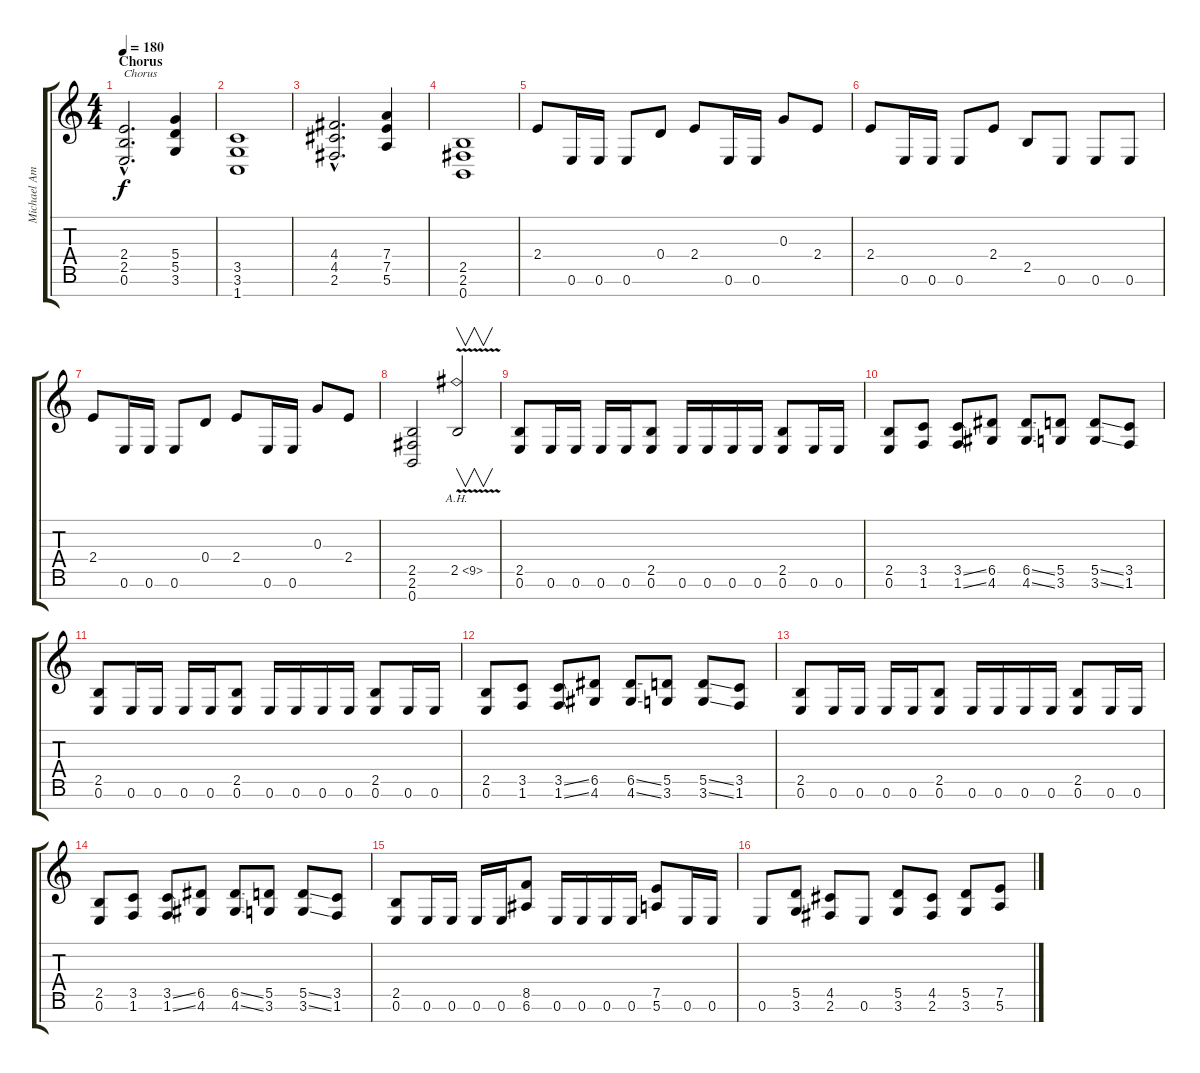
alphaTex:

\track ("Michael Amott" "Michael Am") {instrument distortionguitar}
\staff {score tabs}
\tuning (E4 B3 G3 D3 A2 E2 B1) {hide}
\ts (4 4)
\section ("" "Chorus")
\tempo 180
\clef g2
\ks c
(2.4{hac} 2.5{hac} 0.6{hac}).2{d txt "Chorus" dy f} (5.4 5.5 3.6).4 |
(3.5 3.6 1.7).1 |
(4.4{hac} 4.5{hac} 2.6{hac}).2{d} (7.4 7.5 5.6).4 |
(2.5 2.6 0.7).1 |
2.4.8 0.6.16 0.6.16 0.6.8 0.4.8 2.4.8 0.6.16 0.6.16 0.3.8 2.4.8 |
2.4.8 0.6.16 0.6.16 0.6.8 2.4.8 2.5.8 0.6.8 0.6.8 0.6.8 |
2.4.8 0.6.16 0.6.16 0.6.8 0.4.8 2.4.8 0.6.16 0.6.16 0.3.8 2.4.8 |
(2.5 2.6 0.7).2 2.5{ah 7 v}.2{v} |
(2.5 0.6).8 0.6.16 0.6.16 0.6.16 0.6.16 (2.5 0.6).8 0.6.16 0.6.16 0.6.16 0.6.16 (2.5 0.6).8 0.6.16 0.6.16 |
(2.5 0.6).8 (3.5 1.6).8 (3.5{ss} 1.6{ss}).8 (6.5 4.6).8 (6.5{ss} 4.6{ss}).8 (5.5 3.6).8 (5.5{ss} 3.6{ss}).8 (3.5 1.6).8 |
(2.5 0.6).8 0.6.16 0.6.16 0.6.16 0.6.16 (2.5 0.6).8 0.6.16 0.6.16 0.6.16 0.6.16 (2.5 0.6).8 0.6.16 0.6.16 |
(2.5 0.6).8 (3.5 1.6).8 (3.5{ss} 1.6{ss}).8 (6.5 4.6).8 (6.5{ss} 4.6{ss}).8 (5.5 3.6).8 (5.5{ss} 3.6{ss}).8 (3.5 1.6).8 |
(2.5 0.6).8 0.6.16 0.6.16 0.6.16 0.6.16 (2.5 0.6).8 0.6.16 0.6.16 0.6.16 0.6.16 (2.5 0.6).8 0.6.16 0.6.16 |
(2.5 0.6).8 (3.5 1.6).8 (3.5{ss} 1.6{ss}).8 (6.5 4.6).8 (6.5{ss} 4.6{ss}).8 (5.5 3.6).8 (5.5{ss} 3.6{ss}).8 (3.5 1.6).8 |
(2.5 0.6).8 0.6.16 0.6.16 0.6.16 0.6.16 (8.5 6.6).8 0.6.16 0.6.16 0.6.16 0.6.16 (7.5 5.6).8 0.6.16 0.6.16 |
0.6.8 (5.5 3.6).8 (4.5 2.6).8 0.6.8 (5.5 3.6).8 (4.5 2.6).8 (5.5 3.6).8 (7.5 5.6).8
